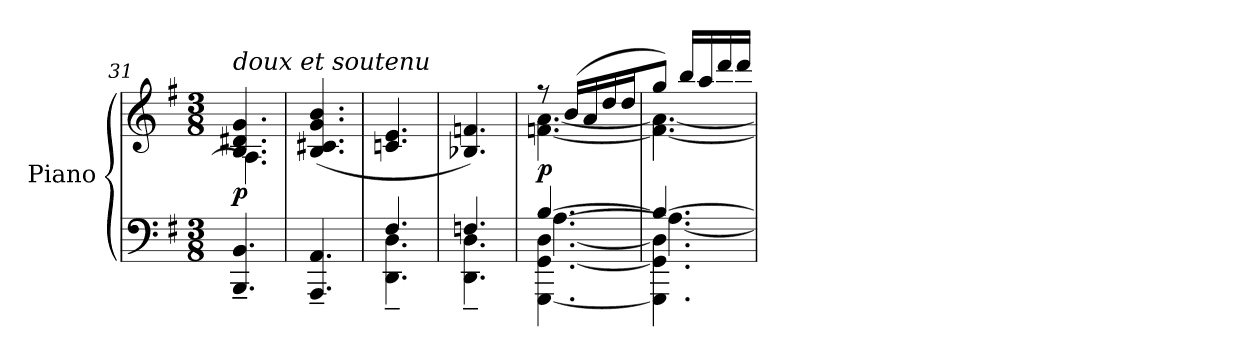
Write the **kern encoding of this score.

**kern	**kern	**dynam
*part1	*part1	*part1
*staff2	*staff1	*staff1/2
*I"Piano	*	*
*I'Pno.	*	*
*clefF4	*clefG2	*
*k[f#]	*k[f#]	*
*M3/8	*M3/8	*
=31	=31	=31
*	*^	*
!	!LO:TX:i:t=doux  et  soutenu	!	!
!	!	!	!LO:DY:b
4.BBB/~ 4.BB/~	4.B/ 4.d#X/ 4.g/	4.A\]	p
*	*v	*v	*
=32	=32	=32
4.AAA/~ 4.AA/~	(<4.B/ 4.c#X/ 4.g/ 4.b/	.
=33	=33	=33
*^	*	*
4.F#/	4.DD\~ 4.D\~	4.cn/ 4.e/	.
=34	=34	=34	=34
4.Fn/	4.DD\~ 4.D\~	4.B-X/ 4.fn/)	.
!!LO:LB:g=z
=35	=35	=35	=35
*	*^	*^	*
!	!	!	!	!	!LO:DY:b
[4.B/	[4.GGG\ [4.GG\ [4.D\	[4.A\	8r	[4.fn\ [4.a\	p
.	.	.	(>16b/LL	.	.
.	.	.	16a/	.	.
.	.	.	16dd/	.	.
.	.	.	16dd/J	.	.
=36	=36	=36	=36	=36	=36
*	*	*^	*	*	*
4.B/_	4.GGG\] 4.GG\] 4.D\]	8.ryy	4.A\_	8gg/J)	4.f\_ 4.a\_	.
.	.	.	.	16bb/LL	.	.
.	.	8.ryy	.	16aa/	.	.
.	.	.	.	16ddd/	.	.
.	.	.	.	16ddd/JJ	.	.
*v	*v	*v	*v	*	*	*
*	*v	*v	*
=	=	=
*-	*-	*-
